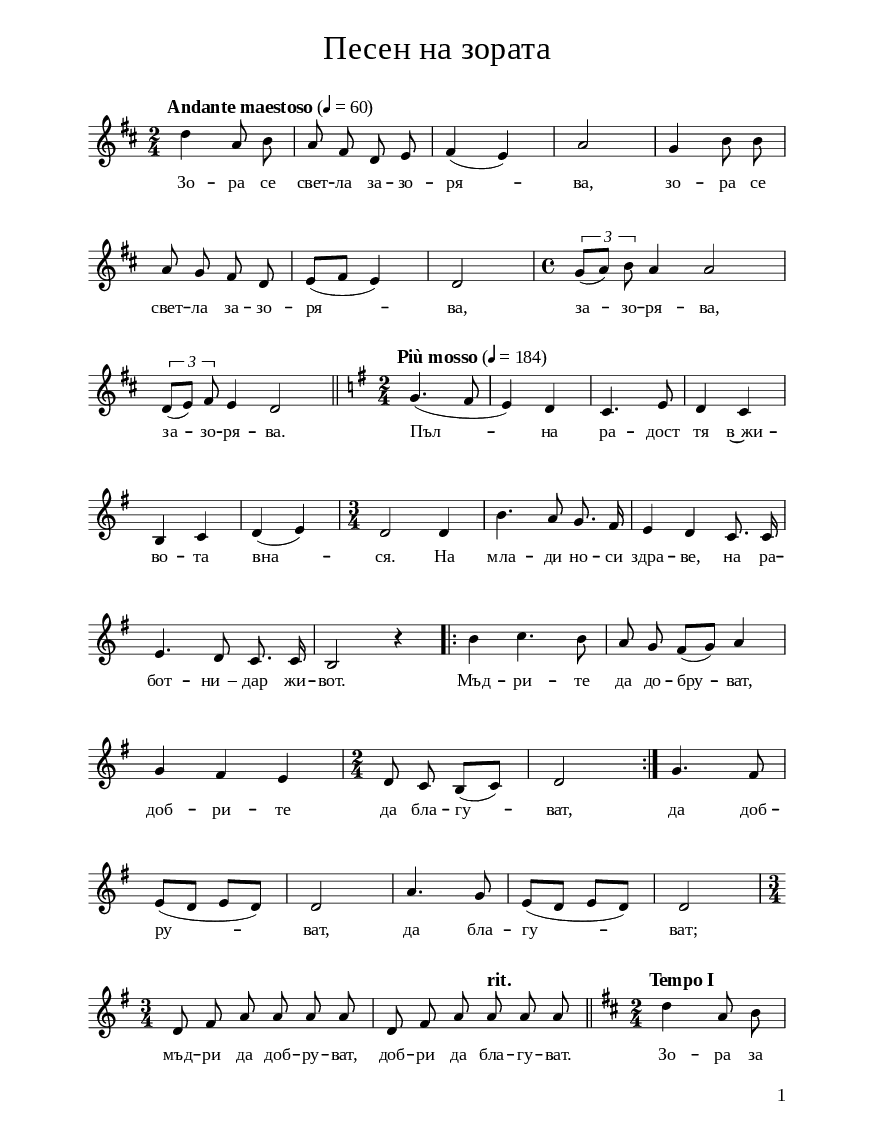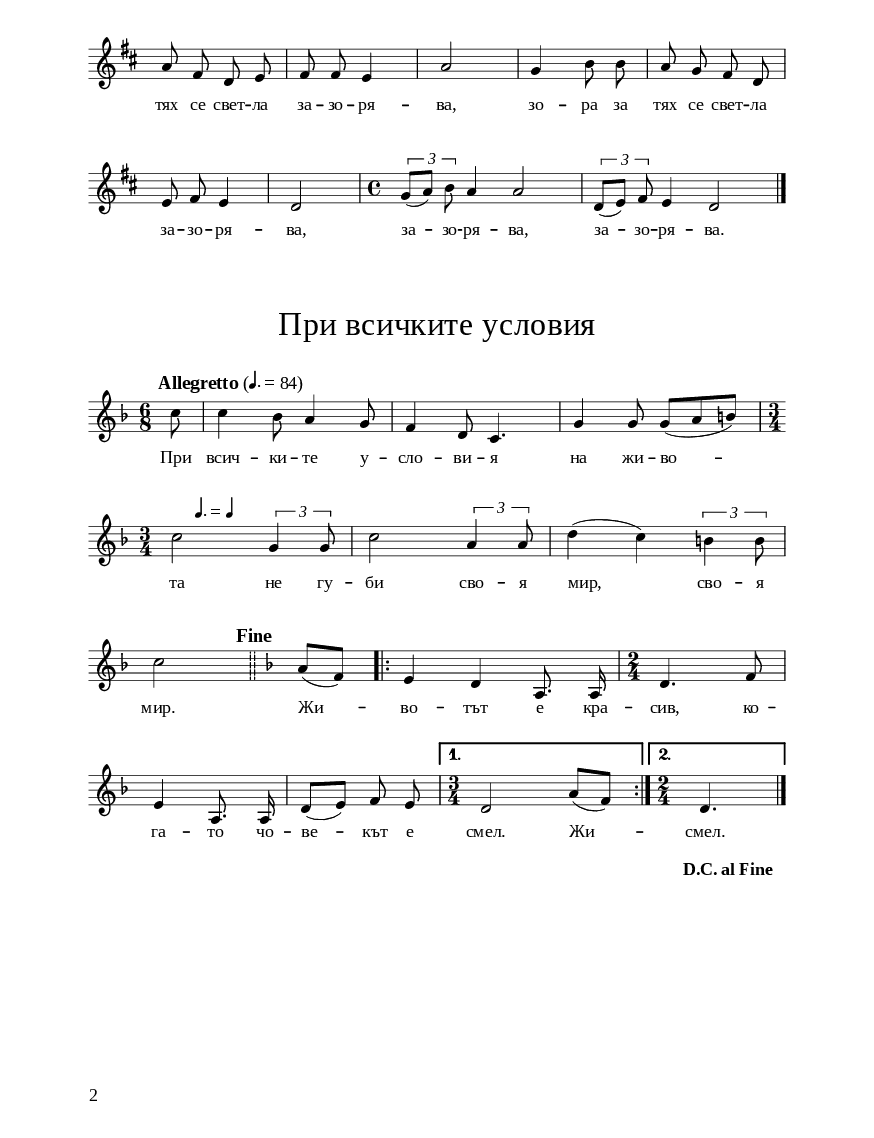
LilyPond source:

\version "2.24.3"

% include paper part and global functions
\include "include/globals.ily"

\bookpart {
  \label #'ref106
  \tocItem \markup "Песен на зората"
  \include "include/bookpart-paper.ily"
  \score {
    \include "include/score-layout.ily"


    \new Voice \relative c' {
      \clef treble
      \key d \major
      \time 2/4
      \tempoFunc "Andante maestoso" 4 "60"
      \autoBeamOff
      d'4 a8 b8 | a8 fis8 d e | fis4 ( e4 ) | a2 | g4 b8 b| \break

      a8 g fis d | e [ ( fis ] e4 )  | d2 | \time 4/4 \tuplet 3/2 { { g8 [ (   a8 ) ] b8 } } a4 a2 \break

      \tuplet 3/2 {    { d,8 [( e8 )] } fis8 } e4 d2 \bar "||"  \key g \major \time 2/4
      \tempoFunc "Più mosso" 4 "184"
      g4. ( fis8 | e4 ) d4 | c4. e8 |  d4 c | \break

      b4 c | d (e) | \time 3/4 d2 d4 | b'4. a8 g8. fis16 | e4 d c8. c16  | \break

      e4. d8 c8. c16 | b2 r4 \bar ".|:"
      b'4 c4. b8 | a8 g fis [(g)] a4  \break

      g4 fis e | \time 2/4 d8 c b8 [(c8) ] | d2 |
      \bar ":|." g4. fis8 | \break

      e8 [( d ] e [d ]) | d2 | a'4. g8  |  e8 [( d8  ] e8 [d8 ]) | d2 | \break

      \time 3/4 d8 fis a a a a | d, fis a \tempo "rit." a a a \bar "||" \key d \major \time 2/4 \tempo "Tempo I" d4 a8 b | \break \pageBreak

      a8 fis d e | fis fis e4| a2 | g4 b8 b | a g fis d | \break

      e8 fis e4 | d2 | \time 4/4 \tuplet 3/2 { g8 [(a8)] b } a4 a2 | \tuplet 3/2 {d,8 [(e8)] fis8  }e4 d2 \bar "|."


    }

    \addlyrics {
      Зо -- ра се свет -- ла за -- зо -- ря -- ва,
      зо -- ра се свет -- ла за -- зо -- ря -- ва,
      за -- зо -- ря -- ва, за -- зо -- ря -- ва.

      Пъл -- на ра -- дост тя в~жи -- во -- та вна -- ся.

      На мла -- ди но -- си здра -- ве,

      на ра -- бот -- "ни  –" дар жи -- вот.

      Мъд -- ри -- те да до -- бру -- ват,

      доб -- ри -- те да бла -- гу -- ват,

      да доб -- ру -- ват, да бла -- гу -- ват;

      мъд -- ри да доб -- ру -- ват,

      доб -- ри да бла -- гу -- ват.

      Зо -- ра за тях се свет -- ла за -- зо -- ря -- ва,

      зо -- ра за тях се свет -- ла за -- зо -- ря -- ва,

      за -- зо -- ря -- ва, за -- зо -- ря -- ва.
    }

    \header {
      title = \titleFunc #'ref_desc_11 "Песен на зората" "Pesen na zorata"
    }

    \midi{}

  } % score

  \label #'ref107
  \tocItem \markup "При всичките условия"
  \include "include/bookpart-paper.ily"
  \score {
    \include "include/score-layout.ily"

    \new Voice \relative c' {
      \clef treble
      \key f \major
      \time 6/8
      \tempoFunc "Allegretto" 4. "84"
      \partial 8
      c'8 | c4 bes8 a4 g8 | f4 d8 c4. | g'4  g8 g8 (a b)  | \break

      \time 3/4 \tempo \markup {
        % make tempo note smaller
        \concat {
          \normal-text { "        " }
          \teeny \general-align #Y #DOWN \note {4.} #0.8
          \normal-text { " = " }
          \teeny \general-align #Y #DOWN \note {4} #0.8
        }
      }
      c2 \tuplet 3/2 { g4 g8} | c2 \tuplet 3/2 { a4 a8 } | d4 (c) \tupletUp \tuplet 3/2 { b b8 } | \tupletNeutral \break

      \tempo "                  Fine" c2  \bar "!!" \key d \minor a8 ( f8 ) \autoBeamOff \repeat volta 2 {
        e4 d a8. a16 | \time 2/4 d4. f8 | \break
        e4 a,8. a16 | d8 [(e8)] f8 e |
      }
      \alternative {
        {\time 3/4 d2 a'8 [(f)] }
        {\time 2/4 d4. }
      }
      \bar "|."

    }

    \addlyrics {
      При всич -- ки -- те у -- сло -- ви -- я на жи -- во -- та

      не гу -- би сво -- я мир, сво -- я мир.

      Жи -- во -- тът е кра -- сив,

      ко -- га -- то чо -- ве -- кът е смел.

      Жи -- смел.
    }

    \header {
      title = \titleFunc #'ref_desc_11 "При всичките условия" "Pri vsičkite uslovija"
    }

    \midi{}

  } % score

  \markup \dc-one "D.C. al Fine"



} % bookpart
